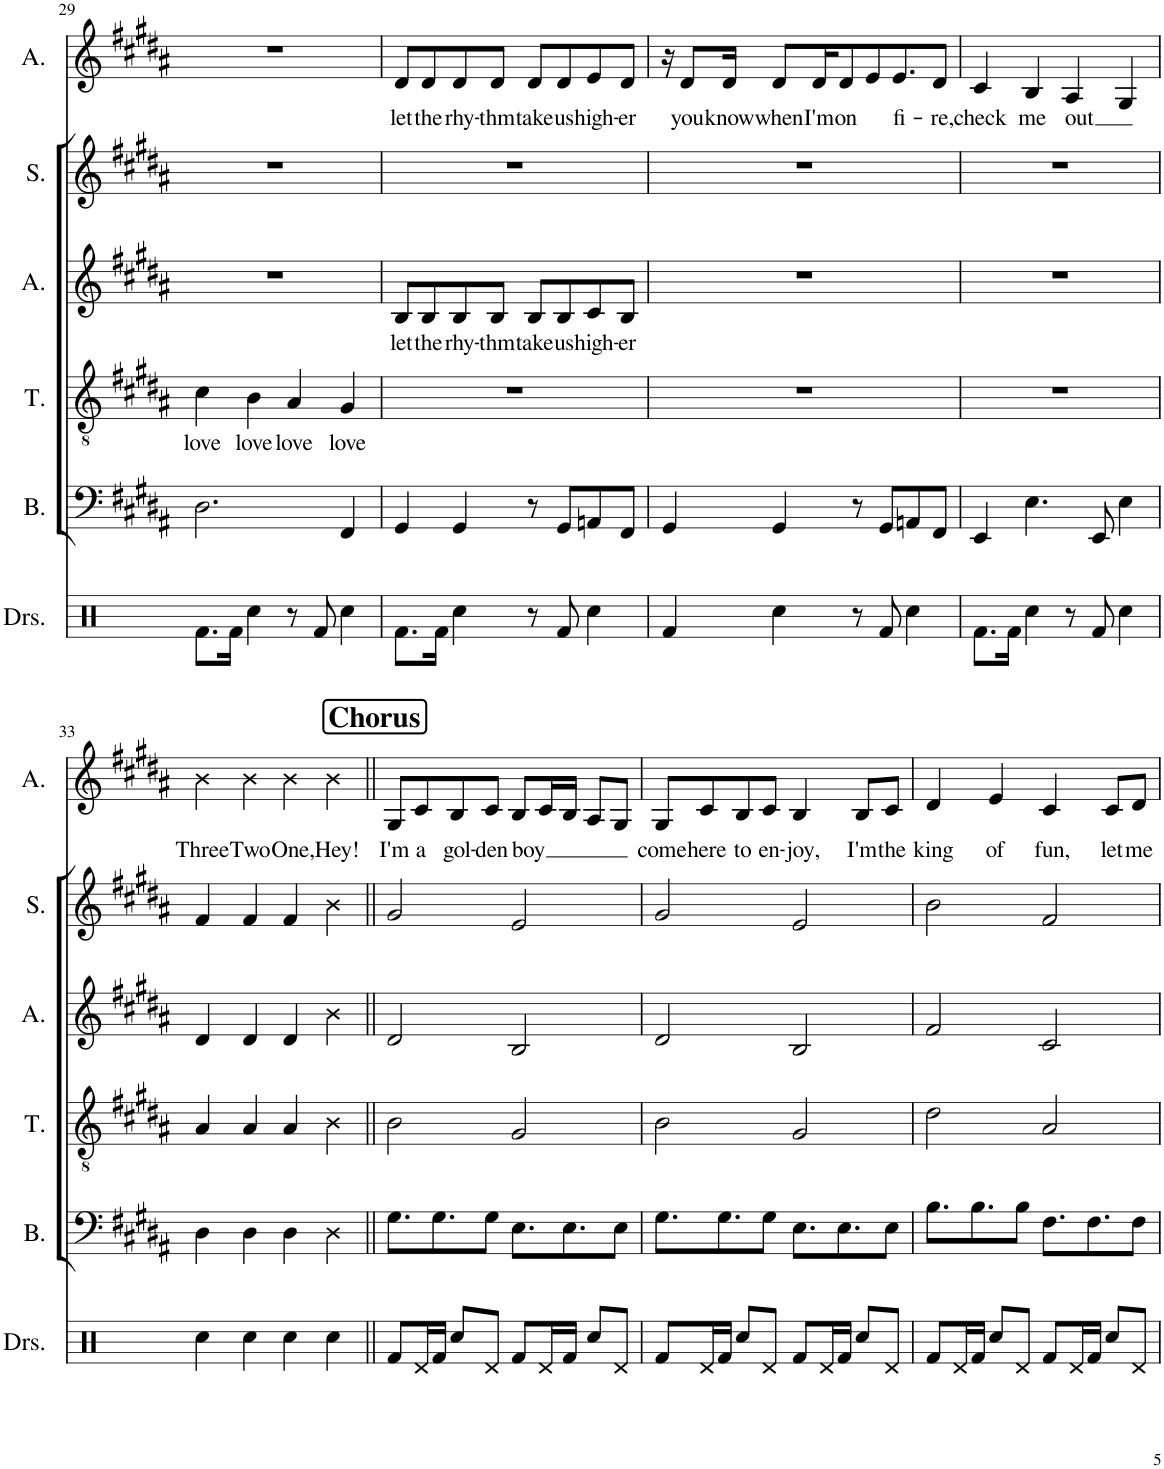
**kern	**kern	**kern	**text	**kern	**text	**kern	**kern	**text
*part6	*part5	*part4	*part4	*part3	*part3	*part2	*part1	*part1
*staff6	*staff5	*staff4	*staff4	*staff3	*staff3	*staff2	*staff1	*staff1
*I"Drumset	*I"Bass	*I"Tenor	*	*I"Alto	*	*I"Soprano	*I"Alto	*
*I'Drs.	*I'B.	*I'T.	*	*I'A.	*	*I'S.	*I'A.	*
!!LO:PB:g=z
*clefX	*clefF4	*clefGv2	*	*clefG2	*	*clefG2	*clefG2	*
*k[]	*k[f#c#g#d#a#]	*k[f#c#g#d#a#]	*	*k[f#c#g#d#a#]	*	*k[f#c#g#d#a#]	*k[f#c#g#d#a#]	*
*M4/4	*M4/4	*M4/4	*	*M4/4	*	*M4/4	*M4/4	*
=29	=29	=29	=29	=29	=29	=29	=29	=29
!	!	!	!LO:LY:b	!	!	!	!	!
8.Rf\L	2.D#\	4c#\	love	1r	.	1r	1r	.
16Rf\Jk	.	.	.	.	.	.	.	.
!	!	!	!LO:LY:b	!	!	!	!	!
4Rcc\	.	4B\	love	.	.	.	.	.
!	!	!	!LO:LY:b	!	!	!	!	!
8r	.	4A#/	love	.	.	.	.	.
8Rf/	.	.	.	.	.	.	.	.
!	!	!	!LO:LY:b	!	!	!	!	!
4Rcc\	4FF#/	4G#/	love	.	.	.	.	.
=30	=30	=30	=30	=30	=30	=30	=30	=30
!	!	!	!	!	!LO:LY:b	!	!	!LO:LY:b
8.Rf\L	4GG#/	1r	.	8B/L	let	1r	8d#/L	let
!	!	!	!	!	!LO:LY:b	!	!	!LO:LY:b
.	.	.	.	8B/	the	.	8d#/	the
16Rf\Jk	.	.	.	.	.	.	.	.
!	!	!	!	!	!LO:LY:b	!	!	!LO:LY:b
4Rcc\	4GG#/	.	.	8B/	rhy-	.	8d#/	rhy-
!	!	!	!	!	!LO:LY:b	!	!	!LO:LY:b
.	.	.	.	8B/J	-thm	.	8d#/J	-thm
!	!	!	!	!	!LO:LY:b	!	!	!LO:LY:b
8r	8r	.	.	8B/L	take	.	8d#/L	take
!	!	!	!	!	!LO:LY:b	!	!	!LO:LY:b
8Rf/	8GG#/L	.	.	8B/	us	.	8d#/	us
!	!	!	!	!	!LO:LY:b	!	!	!LO:LY:b
4Rcc\	8AAn/	.	.	8c#/	high-	.	8e/	high-
!	!	!	!	!	!LO:LY:b	!	!	!LO:LY:b
.	8FF#/J	.	.	8B/J	-er	.	8d#/J	-er
=31	=31	=31	=31	=31	=31	=31	=31	=31
4Rf/	4GG#/	1r	.	1r	.	1r	16r	.
!	!	!	!	!	!	!	!	!LO:LY:b
.	.	.	.	.	.	.	8d#/L	you
!	!	!	!	!	!	!	!	!LO:LY:b
.	.	.	.	.	.	.	16d#/Jk	know
!	!	!	!	!	!	!	!	!LO:LY:b
4Rcc\	4GG#/	.	.	.	.	.	8d#/L	when
!	!	!	!	!	!	!	!	!LO:LY:b
.	.	.	.	.	.	.	16d#/K	I'm
!	!	!	!	!	!	!	!	!LO:LY:b
.	.	.	.	.	.	.	8d#/	on
8r	8r	.	.	.	.	.	.	.
.	.	.	.	.	.	.	8e/	.
8Rf/	8GG#/L	.	.	.	.	.	.	.
!	!	!	!	!	!	!	!	!LO:LY:b
.	.	.	.	.	.	.	8.e/	fi-
4Rcc\	8AAn/	.	.	.	.	.	.	.
!	!	!	!	!	!	!	!	!LO:LY:b
.	8FF#/J	.	.	.	.	.	8d#/J	-re,
=32	=32	=32	=32	=32	=32	=32	=32	=32
!	!	!	!	!	!	!	!	!LO:LY:b
8.Rf\L	4EE/	1r	.	1r	.	1r	4c#/	check
16Rf\Jk	.	.	.	.	.	.	.	.
!	!	!	!	!	!	!	!	!LO:LY:b
4Rcc\	4.E\	.	.	.	.	.	4B/	me
!	!	!	!	!	!	!	!	!LO:LY:b
8r	.	.	.	.	.	.	4A#/	out
8Rf/	8EE/	.	.	.	.	.	.	.
4Rcc\	4E\	.	.	.	.	.	4G#/	.
!!LO:LB:g=z
=33	=33	=33	=33	=33	=33	=33	=33	=33
!	!	!	!	!	!	!	!	!LO:LY:b
4Rcc\	4D#\	4A#/	.	4d#/	.	4f#/	4b\	Three
!	!	!	!	!	!	!	!	!LO:LY:b
4Rcc\	4D#\	4A#/	.	4d#/	.	4f#/	4b\	Two
!	!	!	!	!	!	!	!	!LO:LY:b
4Rcc\	4D#\	4A#/	.	4d#/	.	4f#/	4b\	One,
!	!	!	!	!	!	!	!	!LO:LY:b
4Rcc\	4D#\	4B\	.	4b\	.	4b\	4b\	Hey!
!!LO:REH:place=s1:a:B:cj:fs=14:t=Chorus
=34||	=34||	=34||	=34||	=34||	=34||	=34||	=34||	=34||
!	!	!	!	!	!	!	!	!LO:LY:b
8Rf/L	8.G#\L	2B\	.	2d#/	.	2g#/	8G#/L	I'm
!	!	!	!	!	!	!	!	!LO:LY:b
16Rd/L	.	.	.	.	.	.	8c#/	a
16Rf/JJ	8.G#\	.	.	.	.	.	.	.
!	!	!	!	!	!	!	!	!LO:LY:b
8Rcc/L	.	.	.	.	.	.	8B/	gol-
!	!	!	!	!	!	!	!	!LO:LY:b
8Rd/J	8G#\J	.	.	.	.	.	8c#/J	-den
!	!	!	!	!	!	!	!	!LO:LY:b
8Rf/L	8.E\L	2G#/	.	2B/	.	2e/	8B/L	boy
16Rd/L	.	.	.	.	.	.	16c#/L	.
16Rf/JJ	8.E\	.	.	.	.	.	16B/JJ	.
8Rcc/L	.	.	.	.	.	.	8A#/L	.
8Rd/J	8E\J	.	.	.	.	.	8G#/J	.
=35	=35	=35	=35	=35	=35	=35	=35	=35
!	!	!	!	!	!	!	!	!LO:LY:b
8Rf/L	8.G#\L	2B\	.	2d#/	.	2g#/	8G#/L	come
!	!	!	!	!	!	!	!	!LO:LY:b
16Rd/L	.	.	.	.	.	.	8c#/	here
16Rf/JJ	8.G#\	.	.	.	.	.	.	.
!	!	!	!	!	!	!	!	!LO:LY:b
8Rcc/L	.	.	.	.	.	.	8B/	to
!	!	!	!	!	!	!	!	!LO:LY:b
8Rd/J	8G#\J	.	.	.	.	.	8c#/J	en-
!	!	!	!	!	!	!	!	!LO:LY:b
8Rf/L	8.E\L	2G#/	.	2B/	.	2e/	4B/	-joy,
16Rd/L	.	.	.	.	.	.	.	.
16Rf/JJ	8.E\	.	.	.	.	.	.	.
!	!	!	!	!	!	!	!	!LO:LY:b
8Rcc/L	.	.	.	.	.	.	8B/L	I'm
!	!	!	!	!	!	!	!	!LO:LY:b
8Rd/J	8E\J	.	.	.	.	.	8c#/J	the
=36	=36	=36	=36	=36	=36	=36	=36	=36
!	!	!	!	!	!	!	!	!LO:LY:b
8Rf/L	8.B\L	2d#\	.	2f#/	.	2b\	4d#/	king
16Rd/L	.	.	.	.	.	.	.	.
16Rf/JJ	8.B\	.	.	.	.	.	.	.
!	!	!	!	!	!	!	!	!LO:LY:b
8Rcc/L	.	.	.	.	.	.	4e/	of
8Rd/J	8B\J	.	.	.	.	.	.	.
!	!	!	!	!	!	!	!	!LO:LY:b
8Rf/L	8.F#\L	2A#/	.	2c#/	.	2f#/	4c#/	fun,
16Rd/L	.	.	.	.	.	.	.	.
16Rf/JJ	8.F#\	.	.	.	.	.	.	.
!	!	!	!	!	!	!	!	!LO:LY:b
8Rcc/L	.	.	.	.	.	.	8c#/L	let
!	!	!	!	!	!	!	!	!LO:LY:b
8Rd/J	8F#\J	.	.	.	.	.	8d#/J	me
=	=	=	=	=	=	=	=	=
*-	*-	*-	*-	*-	*-	*-	*-	*-
